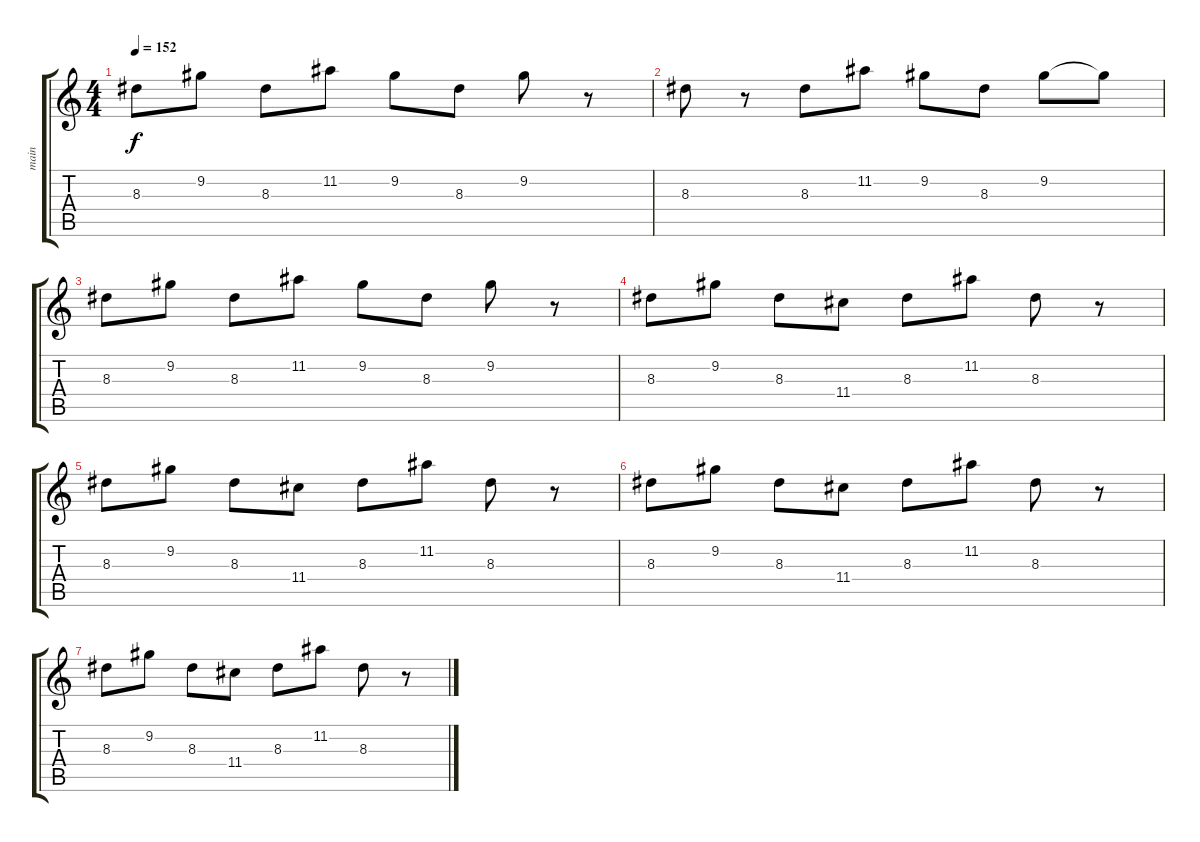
\track ("main" "main") {instrument distortionguitar}
\staff {score tabs}
\tuning (E4 B3 G3 D3 A2 E2) {hide}
\ts (4 4)
\tempo 152
\clef g2
\ks c
8.3.8{dy f} 9.2.8 8.3.8 11.2.8 9.2.8 8.3.8 9.2.8 r.8 |
8.3.8 r.8 8.3.8 11.2.8 9.2.8 8.3.8 9.2.8 9.2{t}.8 |
8.3.8 9.2.8 8.3.8 11.2.8 9.2.8 8.3.8 9.2.8 r.8 |
8.3.8 9.2.8 8.3.8 11.4.8 8.3.8 11.2.8 8.3.8 r.8 |
8.3.8 9.2.8 8.3.8 11.4.8 8.3.8 11.2.8 8.3.8 r.8 |
8.3.8{volume 0} 9.2.8 8.3.8 11.4.8 8.3.8 11.2.8 8.3.8 r.8 |
8.3.8 9.2.8 8.3.8 11.4.8 8.3.8 11.2.8 8.3.8 r.8
